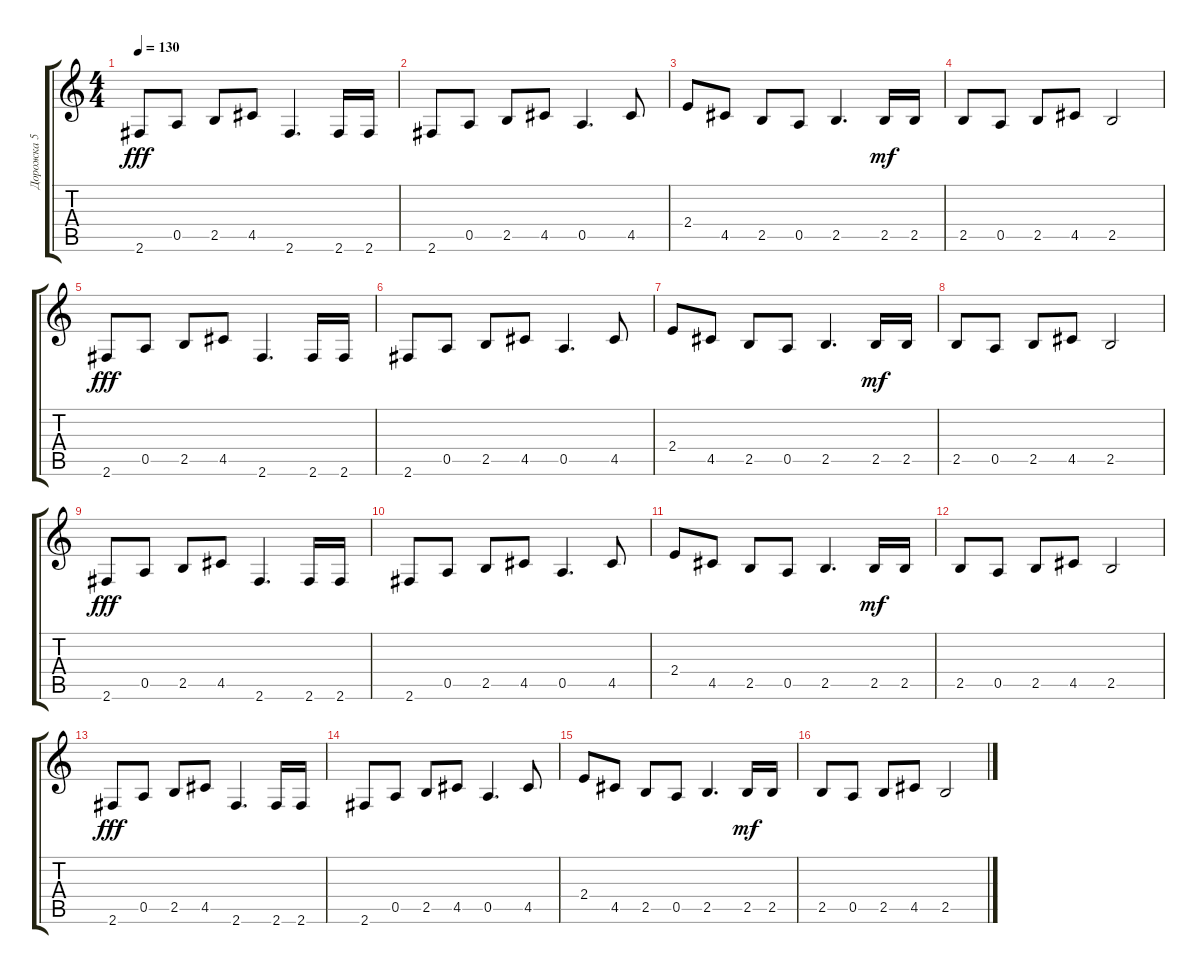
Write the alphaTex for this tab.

\track ("Дорожка 5" "Дорожка 5") {instrument electricguitarmuted}
\staff {score tabs}
\tuning (E4 B3 G3 D3 A2 E2) {hide}
\ts (4 4)
\tempo 130
\clef g2
\ks c
2.6.8{dy fff} 0.5.8 2.5.8 4.5.8 2.6.4{d} 2.6.16 2.6.16 |
2.6.8 0.5.8 2.5.8 4.5.8 0.5.4{d} 4.5.8 |
2.4.8 4.5.8 2.5.8 0.5.8 2.5.4{d} 2.5.16{dy mf} 2.5.16 |
2.5.8 0.5.8 2.5.8 4.5.8 2.5.2 |
2.6.8{dy fff} 0.5.8 2.5.8 4.5.8 2.6.4{d} 2.6.16 2.6.16 |
2.6.8 0.5.8 2.5.8 4.5.8 0.5.4{d} 4.5.8 |
2.4.8 4.5.8 2.5.8 0.5.8 2.5.4{d} 2.5.16{dy mf} 2.5.16 |
2.5.8 0.5.8 2.5.8 4.5.8 2.5.2 |
2.6.8{dy fff} 0.5.8 2.5.8 4.5.8 2.6.4{d} 2.6.16 2.6.16 |
2.6.8 0.5.8 2.5.8 4.5.8 0.5.4{d} 4.5.8 |
2.4.8 4.5.8 2.5.8 0.5.8 2.5.4{d} 2.5.16{dy mf} 2.5.16 |
2.5.8 0.5.8 2.5.8 4.5.8 2.5.2 |
2.6.8{dy fff} 0.5.8 2.5.8 4.5.8 2.6.4{d} 2.6.16 2.6.16 |
2.6.8 0.5.8 2.5.8 4.5.8 0.5.4{d} 4.5.8 |
2.4.8 4.5.8 2.5.8 0.5.8 2.5.4{d} 2.5.16{dy mf} 2.5.16 |
2.5.8 0.5.8 2.5.8 4.5.8 2.5.2
